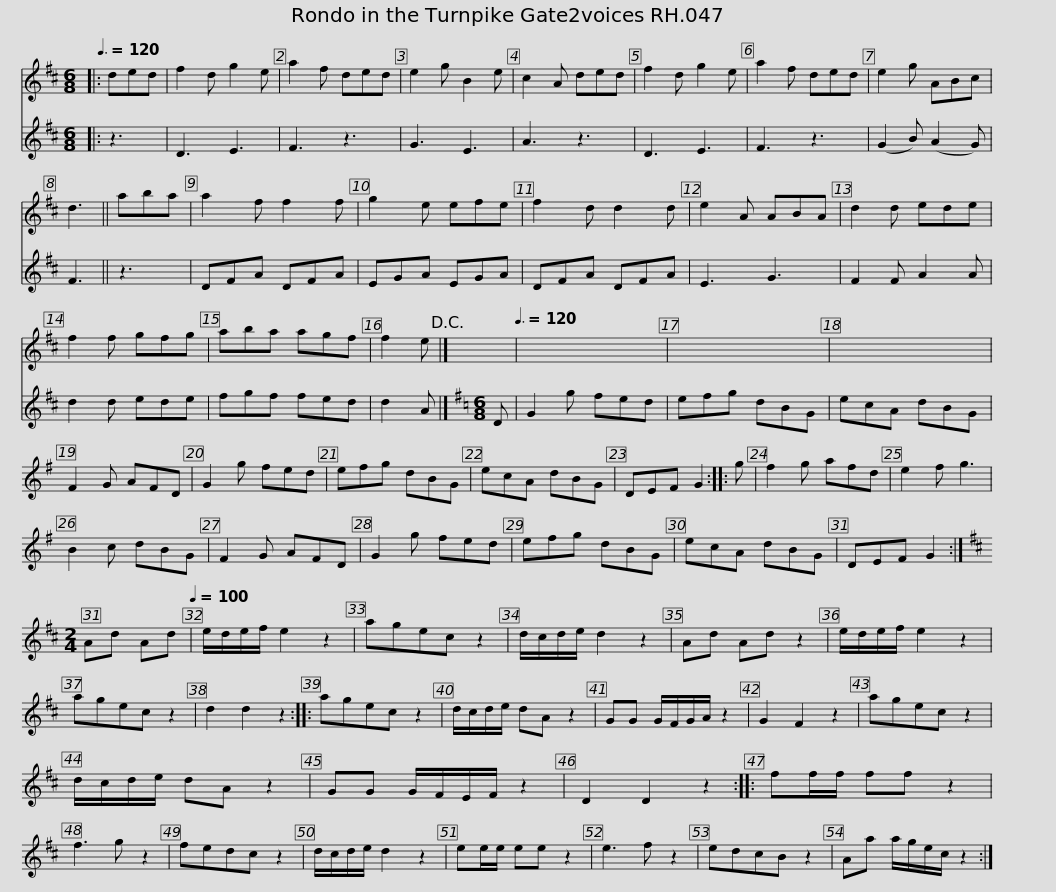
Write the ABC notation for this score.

X:1
%%score 1 2
L:1/8
Q:3/8=120
M:6/8
I:linebreak $
K:D
V:1 treble
V:2 treble
V:1
|: ded | f2 d g2 e | a2 f ded | e2 g B2 e | c2 A ded | %5
 f2 d g2 e | a2 f ded | e2 g ABc | d3 ||$ aba | %10
 a2 f f2 f | g2 e efe | f2 d d2 d | e2 A ABA | d2 d ede | %15
 f2 f gfg |$ aba agf | f2 e!D.C.! |] x[Q:3/8=120] | x6 | %20
 x6 | x6 | x6 |$ x6 | x6 | %25
 x6 | x5 ::$ x | x6 | x6 | %30
 x6 | x6 |$ x6 | x6 | x6 | %35
 x5 :| x4[Q:1/4=100] | x6 | x6 | x6 |$ %40
 x6 | x6 | x6 | x6 ::$ x6 | %45
 x6 | x6 | x6 | x6 | x6 | %50
 x6 |$ x6 ::$ x6 | x6 | x6 | %55
 x6 | x6 | x6 | x6 | x6 :| %60
V:2
|: z3 | D3 E3 | F3 z3 | G3 E3 | A3 z3 | %5
 D3 E3 | F3 z3 | (G2 B) (A2 G) | F3 ||$ z3 | %10
 DFA DFA | EGA EGA | DFA DFA | E3 G3 | F2 F A2 A | %15
 d2 d ede |$ fgf fed | d2 A |][K:G][M:6/8] D | G2 g fed | %20
 efg dBG | ecA dBG | F2 G AFD |$ G2 g fed | efg dBG | %25
 ecA dBG | DEF G2 ::$ g | f2 g afd | e2 f g3 | %30
 B2 c dBG | F2 G AFD |$ G2 g fed | efg dBG | ecA dBG | %35
 DEF G2 :|[K:D][M:2/4] Ad Ad | e/d/e/f/ e2 z2 | agec z2 | d/c/d/e/ d2 z2 |$ %40
 Ad Ad z2 | e/d/e/f/ e2 z2 | agec z2 | d2 d2 z2 ::$ agec z2 | %45
 d/c/d/e/ dA z2 | GG G/F/G/A/ z2 | G2 F2 z2 | agec z2 | d/c/d/e/ dA z2 | %50
 GG G/F/E/F/ z2 |$ D2 D2 z2 ::$ ff/f/ ff z2 | f3 g z2 | fedc z2 | %55
 d/c/d/e/ d2 z2 | ee/e/ ee z2 | e3 f z2 | edcB z2 | Aa a/g/e/c/ z2 :| %60
